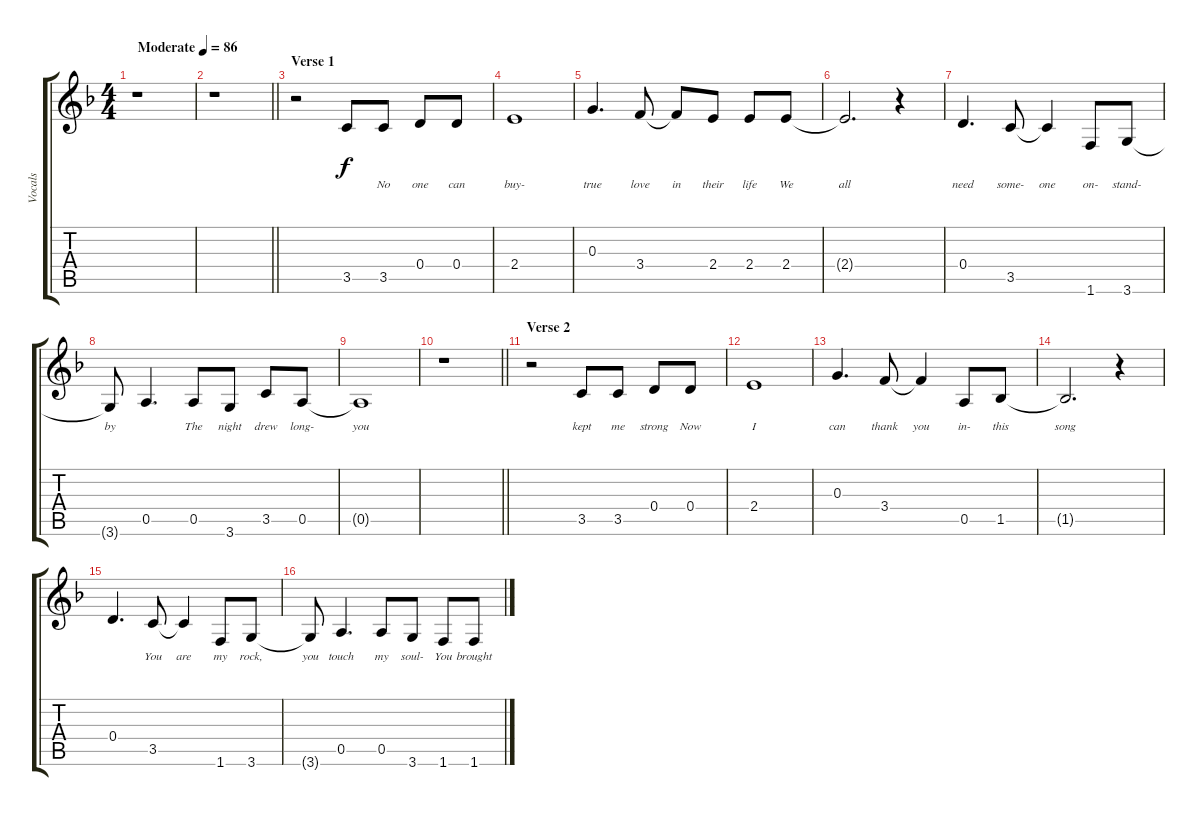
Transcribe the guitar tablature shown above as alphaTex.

\track ("Vocals" "Vocals") {instrument choiraahs}
\staff {score tabs}
\tuning (E5 B4 G4 D4 A3 E3) {hide}
\ts (4 4)
\tempo (86 "Moderate")
\clef g2
\ks f
r.1{dy f instrument choiraahs} |
\barLineRight lightlight
r.1 |
\section ("" "Verse 1")
r.2 3.5.8{lyrics (0 "") lyrics (1 "") lyrics (2 "") lyrics (3 "") lyrics (4 "")} 3.5.8{lyrics (0 "No") lyrics (1 "") lyrics (2 "") lyrics (3 "") lyrics (4 "")} 0.4.8{lyrics (0 "one") lyrics (1 "") lyrics (2 "") lyrics (3 "") lyrics (4 "")} 0.4.8{lyrics (0 "can") lyrics (1 "") lyrics (2 "") lyrics (3 "") lyrics (4 "")} |
2.4.1{lyrics (0 "buy-") lyrics (1 "") lyrics (2 "") lyrics (3 "") lyrics (4 "")} |
0.3.4{d lyrics (0 "true") lyrics (1 "") lyrics (2 "") lyrics (3 "") lyrics (4 "")} 3.4.8{lyrics (0 "love") lyrics (1 "") lyrics (2 "") lyrics (3 "") lyrics (4 "")} 3.4{t}.8{lyrics (0 "in") lyrics (1 "") lyrics (2 "") lyrics (3 "") lyrics (4 "")} 2.4.8{lyrics (0 "their") lyrics (1 "") lyrics (2 "") lyrics (3 "") lyrics (4 "")} 2.4.8{lyrics (0 "life") lyrics (1 "") lyrics (2 "") lyrics (3 "") lyrics (4 "")} 2.4.8{lyrics (0 "We") lyrics (1 "") lyrics (2 "") lyrics (3 "") lyrics (4 "")} |
2.4{t}.2{d lyrics (0 "all") lyrics (1 "") lyrics (2 "") lyrics (3 "") lyrics (4 "")} r.4 |
0.4.4{d lyrics (0 "need") lyrics (1 "") lyrics (2 "") lyrics (3 "") lyrics (4 "")} 3.5.8{lyrics (0 "some-") lyrics (1 "") lyrics (2 "") lyrics (3 "") lyrics (4 "")} 3.5{t}.4{lyrics (0 "one") lyrics (1 "") lyrics (2 "") lyrics (3 "") lyrics (4 "")} 1.6.8{lyrics (0 "on-") lyrics (1 "") lyrics (2 "") lyrics (3 "") lyrics (4 "")} 3.6.8{lyrics (0 "stand-") lyrics (1 "") lyrics (2 "") lyrics (3 "") lyrics (4 "")} |
3.6{t}.8{lyrics (0 "by") lyrics (1 "") lyrics (2 "") lyrics (3 "") lyrics (4 "")} 0.5.4{d lyrics (0 "") lyrics (1 "") lyrics (2 "") lyrics (3 "") lyrics (4 "")} 0.5.8{lyrics (0 "The") lyrics (1 "") lyrics (2 "") lyrics (3 "") lyrics (4 "")} 3.6.8{lyrics (0 "night") lyrics (1 "") lyrics (2 "") lyrics (3 "") lyrics (4 "")} 3.5.8{lyrics (0 "drew") lyrics (1 "") lyrics (2 "") lyrics (3 "") lyrics (4 "")} 0.5.8{lyrics (0 "long-") lyrics (1 "") lyrics (2 "") lyrics (3 "") lyrics (4 "")} |
0.5{t}.1{lyrics (0 "you") lyrics (1 "") lyrics (2 "") lyrics (3 "") lyrics (4 "")} |
\barLineRight lightlight
r.1 |
\section ("" "Verse 2")
r.2 3.5.8{lyrics (0 "kept") lyrics (1 "") lyrics (2 "") lyrics (3 "") lyrics (4 "")} 3.5.8{lyrics (0 "me") lyrics (1 "") lyrics (2 "") lyrics (3 "") lyrics (4 "")} 0.4.8{lyrics (0 "strong") lyrics (1 "") lyrics (2 "") lyrics (3 "") lyrics (4 "")} 0.4.8{lyrics (0 "Now") lyrics (1 "") lyrics (2 "") lyrics (3 "") lyrics (4 "")} |
2.4.1{lyrics (0 "I") lyrics (1 "") lyrics (2 "") lyrics (3 "") lyrics (4 "")} |
0.3.4{d lyrics (0 "can") lyrics (1 "") lyrics (2 "") lyrics (3 "") lyrics (4 "")} 3.4.8{lyrics (0 "thank") lyrics (1 "") lyrics (2 "") lyrics (3 "") lyrics (4 "")} 3.4{t}.4{lyrics (0 "you") lyrics (1 "") lyrics (2 "") lyrics (3 "") lyrics (4 "")} 0.5.8{lyrics (0 "in-") lyrics (1 "") lyrics (2 "") lyrics (3 "") lyrics (4 "")} 1.5.8{lyrics (0 "this") lyrics (1 "") lyrics (2 "") lyrics (3 "") lyrics (4 "")} |
1.5{t}.2{d lyrics (0 "song") lyrics (1 "") lyrics (2 "") lyrics (3 "") lyrics (4 "")} r.4 |
0.4.4{d lyrics (0 "") lyrics (1 "") lyrics (2 "") lyrics (3 "") lyrics (4 "")} 3.5.8{lyrics (0 "You") lyrics (1 "") lyrics (2 "") lyrics (3 "") lyrics (4 "")} 3.5{t}.4{lyrics (0 "are") lyrics (1 "") lyrics (2 "") lyrics (3 "") lyrics (4 "")} 1.6.8{lyrics (0 "my") lyrics (1 "") lyrics (2 "") lyrics (3 "") lyrics (4 "")} 3.6.8{lyrics (0 "rock,") lyrics (1 "") lyrics (2 "") lyrics (3 "") lyrics (4 "")} |
3.6{t}.8{lyrics (0 "you") lyrics (1 "") lyrics (2 "") lyrics (3 "") lyrics (4 "")} 0.5.4{d lyrics (0 "touch") lyrics (1 "") lyrics (2 "") lyrics (3 "") lyrics (4 "")} 0.5.8{lyrics (0 "my") lyrics (1 "") lyrics (2 "") lyrics (3 "") lyrics (4 "")} 3.6.8{lyrics (0 "soul-") lyrics (1 "") lyrics (2 "") lyrics (3 "") lyrics (4 "")} 1.6.8{lyrics (0 "You") lyrics (1 "") lyrics (2 "") lyrics (3 "") lyrics (4 "")} 1.6.8{lyrics (0 "brought") lyrics (1 "") lyrics (2 "") lyrics (3 "") lyrics (4 "")}
